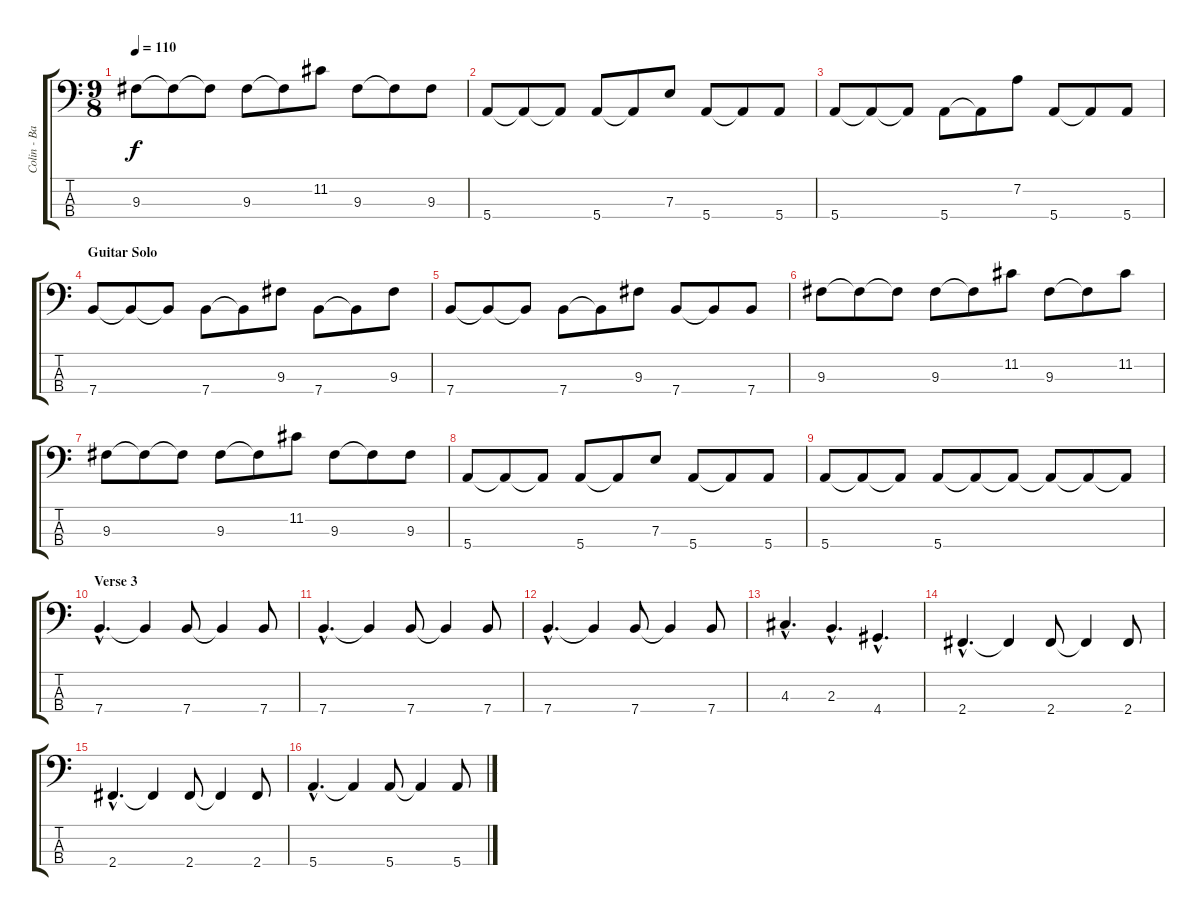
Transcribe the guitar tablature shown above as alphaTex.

\track ("Colin - Bass" "Colin - Ba") {instrument electricbassfinger}
\staff {score tabs}
\tuning (G2 D2 A1 E1) {hide}
\ts (9 8)
\tempo 110
\clef f4
\ks c
9.3.8{dy f} 9.3{t}.8 9.3{t}.8 9.3.8 9.3{t}.8 11.2.8 9.3.8 9.3{t}.8 9.3.8 |
5.4.8 5.4{t}.8 5.4{t}.8 5.4.8 5.4{t}.8 7.3.8 5.4.8 5.4{t}.8 5.4.8 |
5.4.8 5.4{t}.8 5.4{t}.8 5.4.8 5.4{t}.8 7.2.8 5.4.8 5.4{t}.8 5.4.8 |
\section ("" "Guitar Solo")
7.4.8 7.4{t}.8 7.4{t}.8 7.4.8 7.4{t}.8 9.3.8 7.4.8 7.4{t}.8 9.3.8 |
7.4.8 7.4{t}.8 7.4{t}.8 7.4.8 7.4{t}.8 9.3.8 7.4.8 7.4{t}.8 7.4.8 |
9.3.8 9.3{t}.8 9.3{t}.8 9.3.8 9.3{t}.8 11.2.8 9.3.8 9.3{t}.8 11.2.8 |
9.3.8 9.3{t}.8 9.3{t}.8 9.3.8 9.3{t}.8 11.2.8 9.3.8 9.3{t}.8 9.3.8 |
5.4.8 5.4{t}.8 5.4{t}.8 5.4.8 5.4{t}.8 7.3.8 5.4.8 5.4{t}.8 5.4.8 |
5.4.8 5.4{t}.8 5.4{t}.8 5.4.8 5.4{t}.8 5.4{t}.8 5.4{t}.8 5.4{t}.8 5.4{t}.8 |
\section ("" "Verse 3")
7.4{hac}.4{d} 7.4{t}.4 7.4.8 7.4{t}.4 7.4.8 |
7.4{hac}.4{d} 7.4{t}.4 7.4.8 7.4{t}.4 7.4.8 |
7.4{hac}.4{d} 7.4{t}.4 7.4.8 7.4{t}.4 7.4.8 |
4.3{hac}.4{d} 2.3{hac}.4{d} 4.4{hac}.4{d} |
2.4{hac}.4{d} 2.4{t}.4 2.4.8 2.4{t}.4 2.4.8 |
2.4{hac}.4{d} 2.4{t}.4 2.4.8 2.4{t}.4 2.4.8 |
5.4{hac}.4{d} 5.4{t}.4 5.4.8 5.4{t}.4 5.4.8
